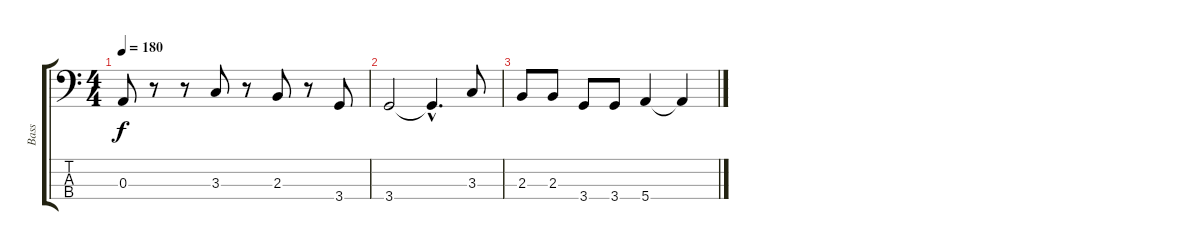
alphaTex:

\track ("Bass" "Bass") {instrument electricbassfinger}
\staff {score tabs}
\tuning (G2 D2 A1 E1) {hide}
\ts (4 4)
\tempo 180
\clef f4
\ks c
0.3.8{dy f} r.8 r.8 3.3.8 r.8 2.3.8 r.8 3.4.8 |
3.4.2 3.4{hac t}.4{d} 3.3.8 |
2.3.8 2.3.8 3.4.8 3.4.8 5.4.4 5.4{t}.4
